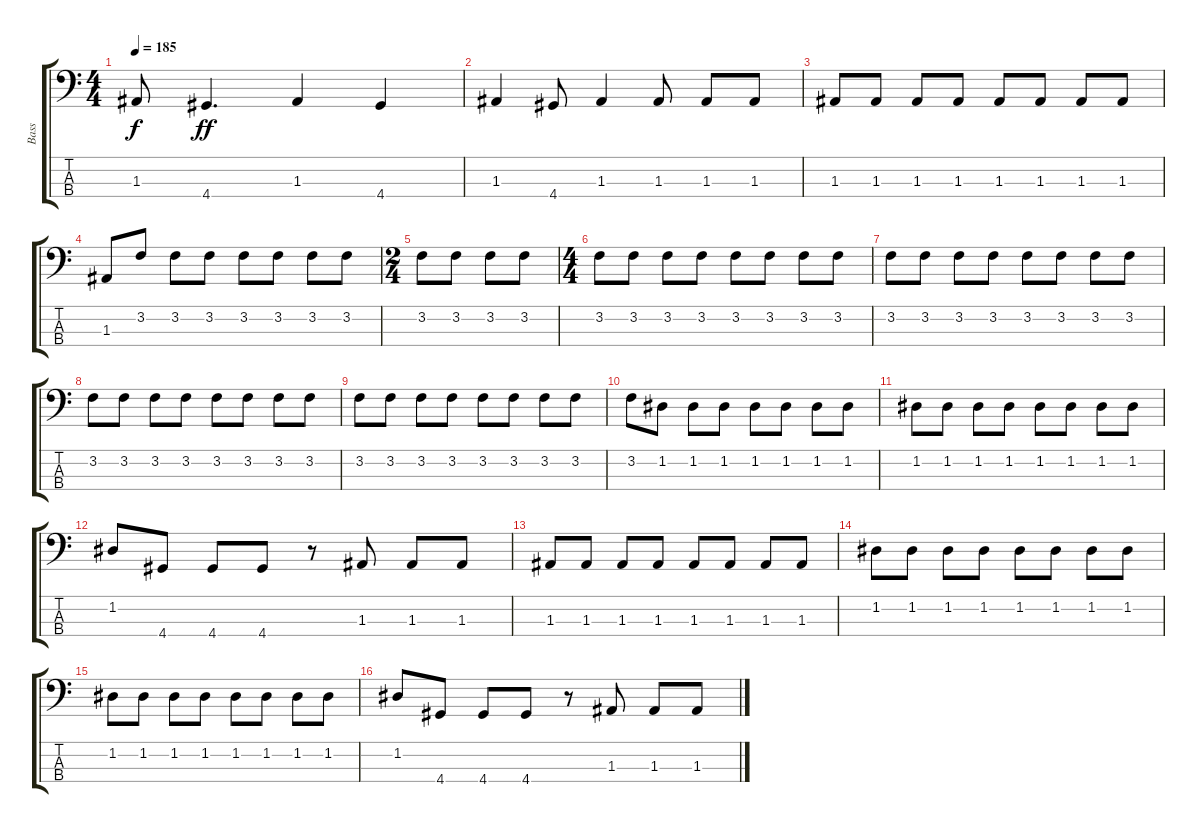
\track ("Bass" "Bass") {instrument electricbassfinger}
\staff {score tabs}
\tuning (G2 D2 A1 E1) {hide}
\ts (4 4)
\tempo 185
\clef f4
\ks c
1.3{t}.8{dy f} 4.4.4{d dy ff} 1.3.4 4.4.4 |
1.3.4 4.4.8 1.3.4 1.3.8 1.3.8 1.3.8 |
1.3.8 1.3.8 1.3.8 1.3.8 1.3.8 1.3.8 1.3.8 1.3.8 |
1.3.8 3.2.8 3.2.8 3.2.8 3.2.8 3.2.8 3.2.8 3.2.8 |
\ts (2 4)
3.2.8 3.2.8 3.2.8 3.2.8 |
\ts (4 4)
3.2.8 3.2.8 3.2.8 3.2.8 3.2.8 3.2.8 3.2.8 3.2.8 |
3.2.8 3.2.8 3.2.8 3.2.8 3.2.8 3.2.8 3.2.8 3.2.8 |
3.2.8 3.2.8 3.2.8 3.2.8 3.2.8 3.2.8 3.2.8 3.2.8 |
3.2.8 3.2.8 3.2.8 3.2.8 3.2.8 3.2.8 3.2.8 3.2.8 |
3.2.8 1.2.8 1.2.8 1.2.8 1.2.8 1.2.8 1.2.8 1.2.8 |
1.2.8 1.2.8 1.2.8 1.2.8 1.2.8 1.2.8 1.2.8 1.2.8 |
1.2.8 4.4.8 4.4.8 4.4.8 r.8 1.3.8 1.3.8 1.3.8 |
1.3.8 1.3.8 1.3.8 1.3.8 1.3.8 1.3.8 1.3.8 1.3.8 |
1.2.8 1.2.8 1.2.8 1.2.8 1.2.8 1.2.8 1.2.8 1.2.8 |
1.2.8 1.2.8 1.2.8 1.2.8 1.2.8 1.2.8 1.2.8 1.2.8 |
1.2.8 4.4.8 4.4.8 4.4.8 r.8 1.3.8 1.3.8 1.3.8
